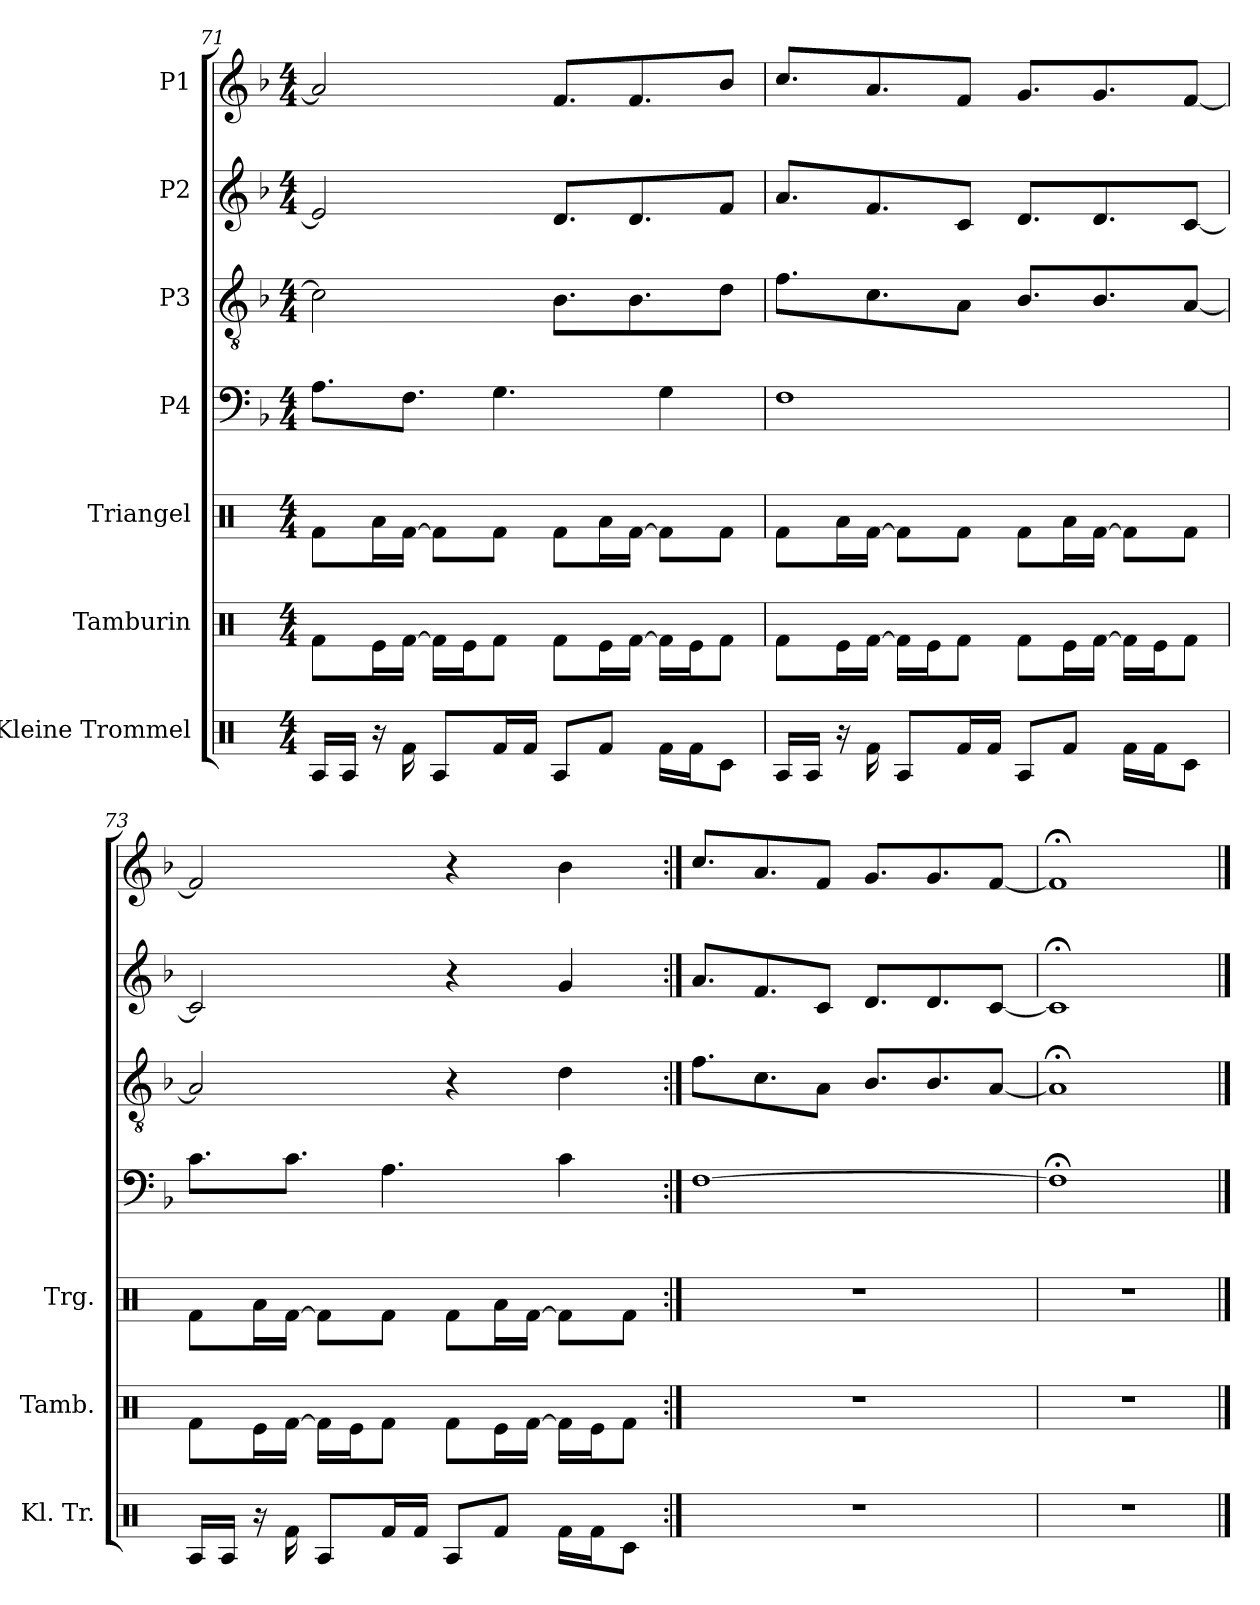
**kern	**kern	**kern	**kern	**kern	**kern	**kern
*part7	*part6	*part5	*part4	*part3	*part2	*part1
*staff7	*staff6	*staff5	*staff4	*staff3	*staff2	*staff1
*I"Kleine Trommel	*I"Tamburin	*I"Triangel	*I"P4	*I"P3	*I"P2	*I"P1
*I'Kl. Tr.	*I'Tamb.	*I'Trg.	*	*	*	*
*clefX	*clefX	*clefX	*clefF4	*clefGv2	*clefG2	*clefG2
*	*	*	*	*ITrd7c12	*	*
*k[]	*k[]	*k[]	*k[b-]	*k[b-]	*k[b-]	*k[b-]
*C:	*C:	*C:	*F:	*F:	*F:	*F:
*M4/4	*M4/4	*M4/4	*M4/4	*M4/4	*M4/4	*M4/4
=71	=71	=71	=71	=71	=71	=71
16RAi/LL	8Rfi\L	8Rfi\L	8.Ai\L	2Ci\]	2ei/]	2ai/]
16RAi/JJ	.	.	.	.	.	.
16r	16Rei\L	16Rai\L	.	.	.	.
16Rfi\	[>16Rfi\JJ	[>16Rfi\JJ	8.Fi\J	.	.	.
8RAi/L	16Rfi\LL]	8Rfi\L]	.	.	.	.
.	16Rei\J	.	.	.	.	.
16Rfi/L	8Rfi\J	8Rfi\J	4.Gi\	.	.	.
16Rfi/JJ	.	.	.	.	.	.
8RAi/L	8Rfi\L	8Rfi\L	.	8.BB-i\L	8.di/L	8.fi/L
8Rfi/J	16Rei\L	16Rai\L	.	.	.	.
.	[>16Rfi\JJ	[>16Rfi\JJ	.	8.BB-i\	8.di/	8.fi/
16Rfi\LL	16Rfi\LL]	8Rfi\L]	4Gi\	.	.	.
16Rfi\J	16Rei\J	.	.	.	.	.
8Rci\J	8Rfi\J	8Rfi\J	.	8Di\J	8fi/J	8b-i/J
=72	=72	=72	=72	=72	=72	=72
16RAi/LL	8Rfi\L	8Rfi\L	1Fi	8.Fi\L	8.ai/L	8.cci/L
16RAi/JJ	.	.	.	.	.	.
16r	16Rei\L	16Rai\L	.	.	.	.
16Rfi\	[>16Rfi\JJ	[>16Rfi\JJ	.	8.Ci\	8.fi/	8.ai/
8RAi/L	16Rfi\LL]	8Rfi\L]	.	.	.	.
.	16Rei\J	.	.	.	.	.
16Rfi/L	8Rfi\J	8Rfi\J	.	8AAi\J	8ci/J	8fi/J
16Rfi/JJ	.	.	.	.	.	.
8RAi/L	8Rfi\L	8Rfi\L	.	8.BB-i/L	8.di/L	8.gi/L
8Rfi/J	16Rei\L	16Rai\L	.	.	.	.
.	[>16Rfi\JJ	[>16Rfi\JJ	.	8.BB-i/	8.di/	8.gi/
16Rfi\LL	16Rfi\LL]	8Rfi\L]	.	.	.	.
16Rfi\J	16Rei\J	.	.	.	.	.
8Rci\J	8Rfi\J	8Rfi\J	.	[<8AAi/J	[<8ci/J	[<8fi/J
!!LO:LB:g=z
=73	=73	=73	=73	=73	=73	=73
16RAi/LL	8Rfi\L	8Rfi\L	8.ci\L	2AAi/]	2ci/]	2fi/]
16RAi/JJ	.	.	.	.	.	.
16r	16Rei\L	16Rai\L	.	.	.	.
16Rfi\	[>16Rfi\JJ	[>16Rfi\JJ	8.ci\J	.	.	.
8RAi/L	16Rfi\LL]	8Rfi\L]	.	.	.	.
.	16Rei\J	.	.	.	.	.
16Rfi/L	8Rfi\J	8Rfi\J	4.Ai\	.	.	.
16Rfi/JJ	.	.	.	.	.	.
8RAi/L	8Rfi\L	8Rfi\L	.	4r	4r	4r
8Rfi/J	16Rei\L	16Rai\L	.	.	.	.
.	[>16Rfi\JJ	[>16Rfi\JJ	.	.	.	.
16Rfi\LL	16Rfi\LL]	8Rfi\L]	4ci\	4Di\	4gi/	4b-i\
16Rfi\J	16Rei\J	.	.	.	.	.
8Rci\J	8Rfi\J	8Rfi\J	.	.	.	.
=74:|!	=74:|!	=74:|!	=74:|!	=74:|!	=74:|!	=74:|!
1r	1r	1r	[>1Fi	8.Fi\L	8.ai/L	8.cci/L
.	.	.	.	8.Ci\	8.fi/	8.ai/
.	.	.	.	8AAi\J	8ci/J	8fi/J
.	.	.	.	8.BB-i/L	8.di/L	8.gi/L
.	.	.	.	8.BB-i/	8.di/	8.gi/
.	.	.	.	[<8AAi/J	[<8ci/J	[<8fi/J
=75	=75	=75	=75	=75	=75	=75
1r	1r	1r	1F;i]	1AA;i]	1c;i]	1f;i]
==	==	==	==	==	==	==
*-	*-	*-	*-	*-	*-	*-
